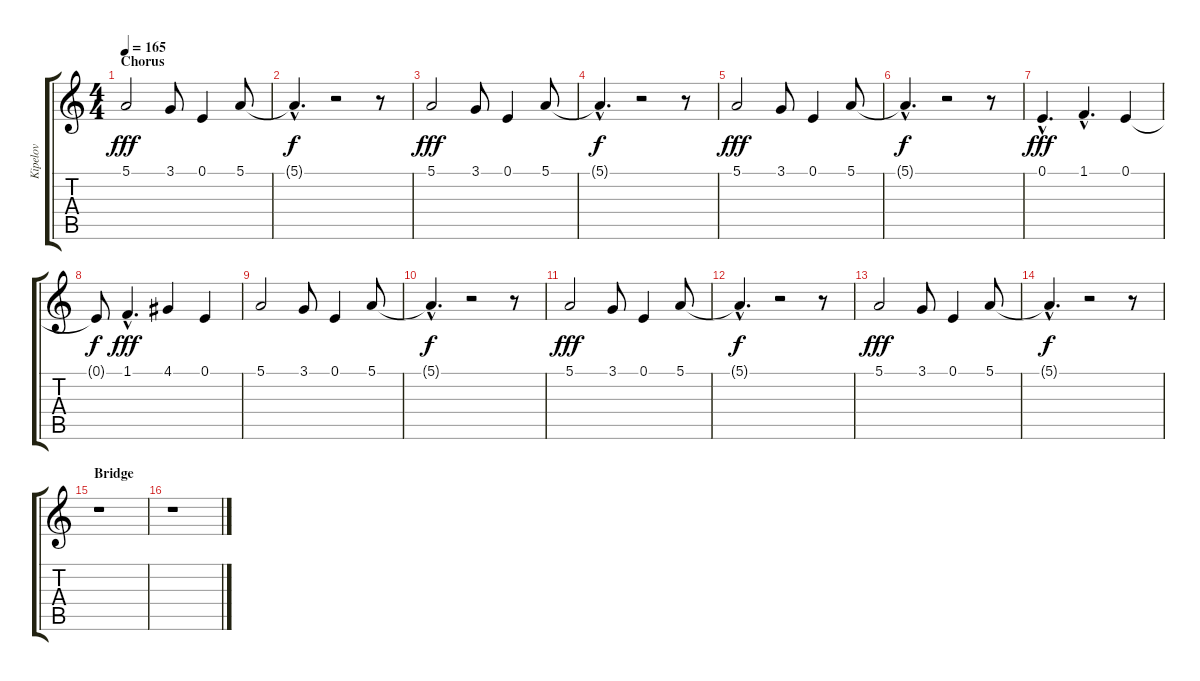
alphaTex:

\track ("Kipelov" "Kipelov") {instrument tenorsax}
\staff {score tabs}
\tuning (E4 B3 G3 D3 A2 E2) {hide}
\ts (4 4)
\section ("" "Chorus")
\tempo 165
\clef g2
\ks c
5.1.2{dy fff} 3.1.8 0.1.4 5.1.8 |
5.1{hac t}.4{d dy f} r.2 r.8 |
5.1.2{dy fff} 3.1.8 0.1.4 5.1.8 |
5.1{hac t}.4{d dy f} r.2 r.8 |
5.1.2{dy fff} 3.1.8 0.1.4 5.1.8 |
5.1{hac t}.4{d dy f} r.2 r.8 |
0.1{hac}.4{d dy fff} 1.1{hac}.4{d} 0.1.4 |
0.1{t}.8{dy f} 1.1{hac}.4{d dy fff} 4.1.4 0.1.4 |
5.1.2 3.1.8 0.1.4 5.1.8 |
5.1{hac t}.4{d dy f} r.2 r.8 |
5.1.2{dy fff} 3.1.8 0.1.4 5.1.8 |
5.1{hac t}.4{d dy f} r.2 r.8 |
5.1.2{dy fff} 3.1.8 0.1.4 5.1.8 |
5.1{hac t}.4{d dy f} r.2 r.8 |
\section ("" "Bridge")
r.1 |
r.1
